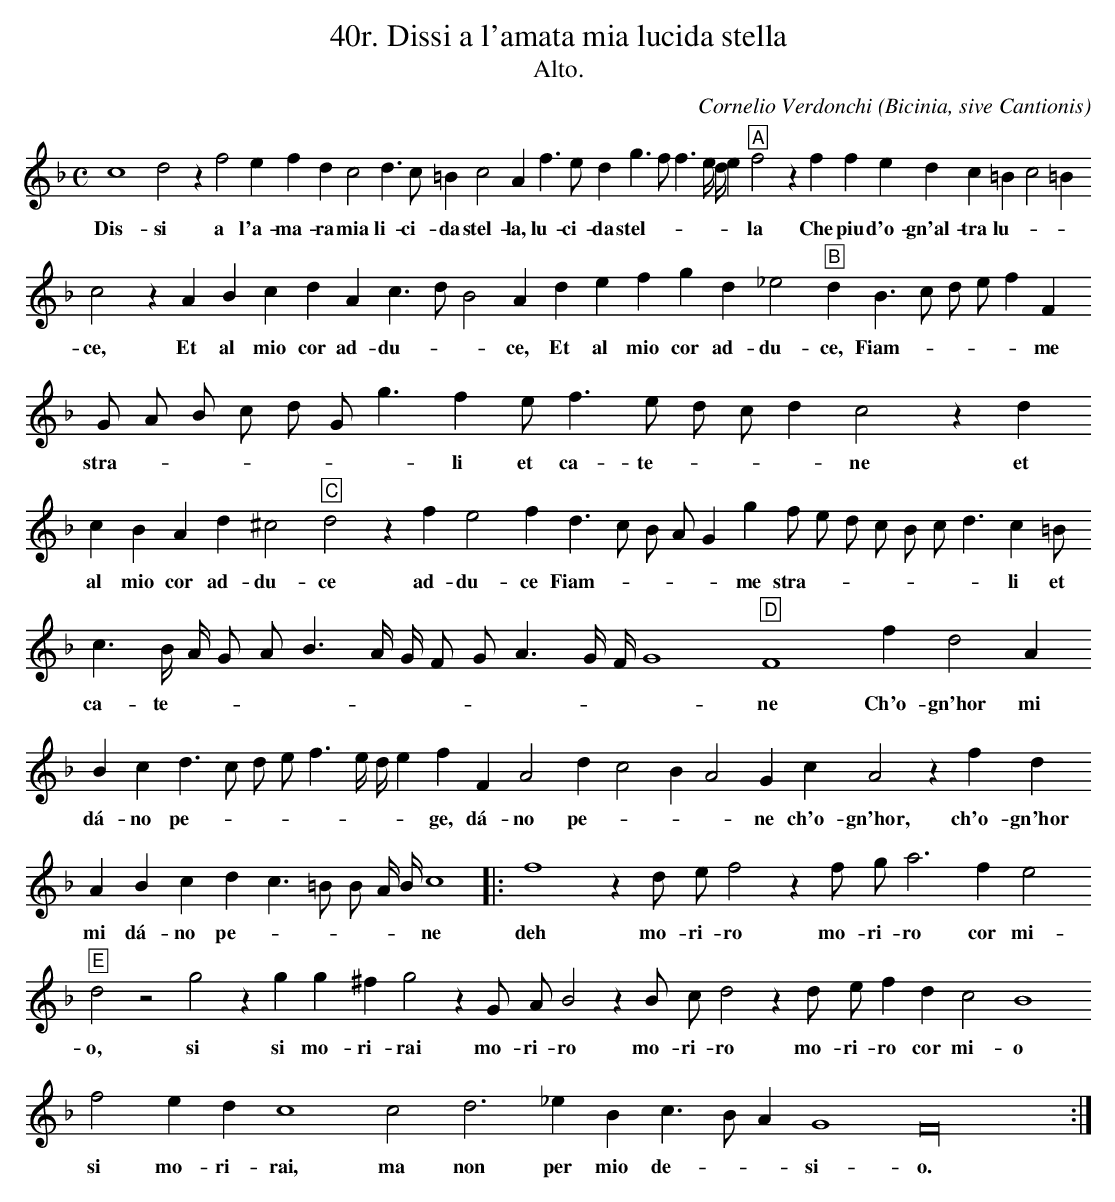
X:1
T:40r. Dissi a l'amata mia lucida stella
T:Alto.
C:Cornelio Verdonchi
O: Bicinia, sive Cantionis
M:C
L:1/4
K:F -8va
c4 d2 z f2 e f d c2 d > c =B c2 A f > e d g > f f3/2 e// d// e "A"f2 z f f e d c =B c2 =B
w:Dis- si a l'a- ma- ra mia li- ci- da stel-  la, lu- ci- da stel- * * * * * la Che piu d'o- gn'al- tra lu- * *
c2 z A B c d A c > d B2 A d e f g d _e2 "B"d B > c d/ e/ f F G/ A/ B/ c/ d/ G/ g3/2 f e/ f > e d/ c/ d c2 z d
w:ce, Et al mio cor ad- du- * * ce, Et al mio cor ad- du- ce, Fiam- * * * * me stra- * * * * * * li et ca- te- * * * ne et
c B A d ^c2 "C"d2 z f e2 f d > c B/ A/ G g f/ e/ d/ c/ B/ c/ d3/2 c =B/ c3/2 B// A// G/ A/ B3/2 A// G// F/ G/ A3/2 G// F//  G4 "D"F4 f d2 A
w:al mio cor ad- du- ce ad- du- ce Fiam- * * * * me stra- * * * * * * li et ca- te- * * * * * * * * * * * * ne Ch'o- gn'hor mi
B c d> c d/ e/ f3/2 e// d// e f F A2 d c2 B A2 G c A2 z f d A B c d c > =B B/ A// B// c4  |: f4  z d/ e/ f2 z f/ g/ a3 f e2
w:dá- no pe- * * * * * * * ge, dá- no pe- * * * ne ch'o- gn'hor, ch'o- gn'hor mi dá- no pe- * * * * * ne deh mo- ri- ro  mo- ri- ro cor mi-
"E"d2 z2 g2 z g g ^f g2 z G/ A/ B2 z B/ c/ d2 z d/ e/ f d c2 B4 f2 e d c4 c2 d3 _e B c > B A G4 F16 :|
w:o, si si mo- ri- rai mo- ri- ro mo- ri- ro mo- ri- ro cor mi- o si mo- ri- rai, ma non per mio de- * *  si- o.
